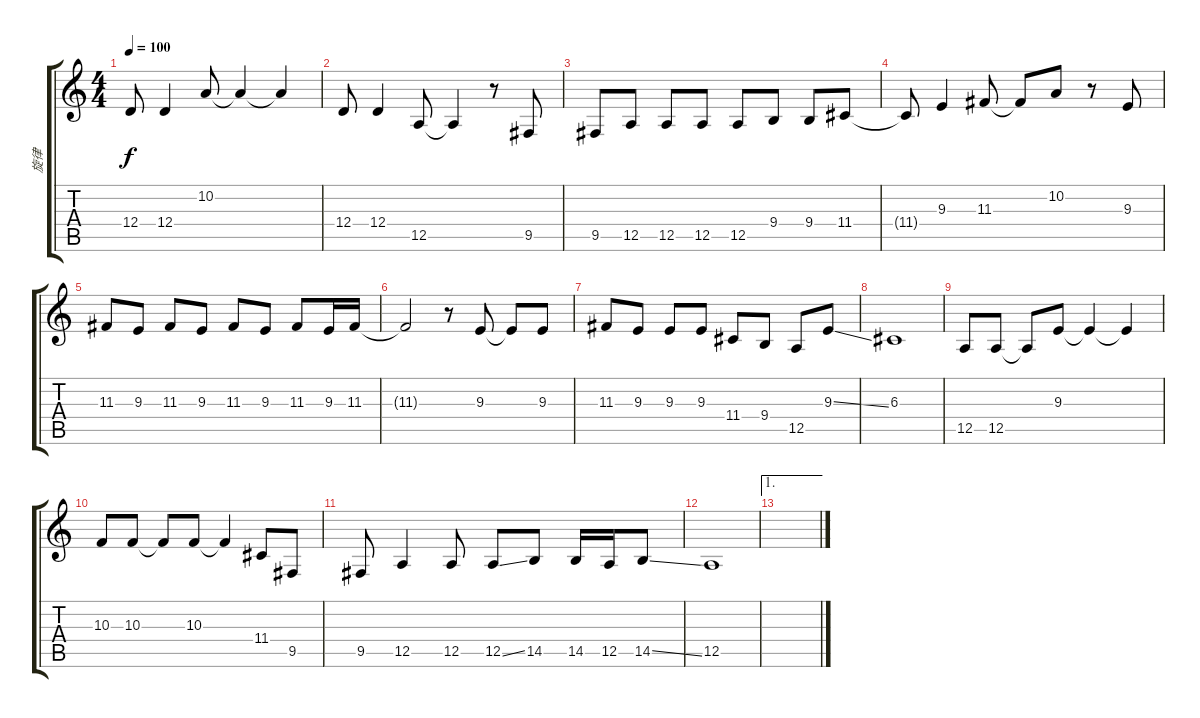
\track ("旋律" "旋律") {instrument flute}
\staff {score tabs}
\tuning (E4 B3 G3 D3 A2 E2) {hide}
\ts (4 4)
\tempo 100
\clef g2
\ks c
12.4.8{dy f} 12.4.4 10.2.8 10.2{t}.4 10.2{t}.4 |
12.4.8 12.4.4 12.5.8 12.5{t}.4 r.8 9.5.8 |
9.5.8 12.5.8 12.5.8 12.5.8 12.5.8 9.4.8 9.4.8 11.4.8 |
11.4{t}.8 9.3.4 11.3.8 11.3{t}.8 10.2.8 r.8 9.3.8 |
11.3.8 9.3.8 11.3.8 9.3.8 11.3.8 9.3.8 11.3.8 9.3.16 11.3.16 |
11.3{t}.2 r.8 9.3.8 9.3{t}.8 9.3.8 |
11.3.8 9.3.8 9.3.8 9.3.8 11.4.8 9.4.8 12.5.8 9.3{ss}.8 |
6.3.1 |
12.5.8 12.5.8 12.5{t}.8 9.3.8 9.3{t}.4 9.3{t}.4 |
10.3.8 10.3.8 10.3{t}.8 10.3.8 10.3{t}.4 11.4.8 9.5.8 |
9.5.8 12.5.4 12.5.8 12.5{ss}.8 14.5.8 14.5.16 12.5.16 14.5{ss}.8 |
12.5.1 |
\ae 1
